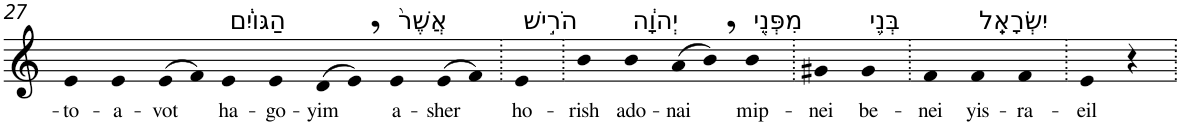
**kern	**text
*part1	*part1
*staff1	*staff1
*I"Piano	*
*I'Pno	*
!!LO:PB:g=z
*clefG2	*
*k[]	*
=27	=27
!	!LO:LY:b
4e	-to-
!	!LO:LY:b
4e	-a-
!	!LO:LY:b
(>8e	-vot
8f)	.
!LO:TX:a:t=הַגּוֹיִ֔ם	!
!	!LO:LY:b
4e	ha-
!	!LO:LY:b
4e	-go-
!	!LO:LY:b
(>8d	-yim
8e,)	.
!LO:TX:a:t=אֲשֶׁר֙	!
!	!LO:LY:b
4e	a-
!	!LO:LY:b
(>8e	-sher
8f)	.
=28.	=28.
!LO:TX:a:t=הֹרִ֣ישׁ	!
!	!LO:LY:b
4e	ho-
=29.	=29.
!	!LO:LY:b
4b	-rish
!LO:TX:a:t=יְהוָ֔ה	!
!	!LO:LY:b
4b	ado-
!	!LO:LY:b
(>8a	-nai
8b,)	.
!LO:TX:a:t=מִפְּנֵ֖י	!
!	!LO:LY:b
4b	mip-
=30.	=30.
!	!LO:LY:b
4g#X	-nei
!LO:TX:a:t=בְּנֵ֥י	!
!	!LO:LY:b
4g#	be-
=31.	=31.
!	!LO:LY:b
4f	-nei
!LO:TX:a:t=יִשְׂרָאֵֽל	!
!	!LO:LY:b
4f	yis-
!	!LO:LY:b
4f	-ra-
=32.	=32.
!	!LO:LY:b
4e	-eil
4r	.
=.	=.
*-	*-
